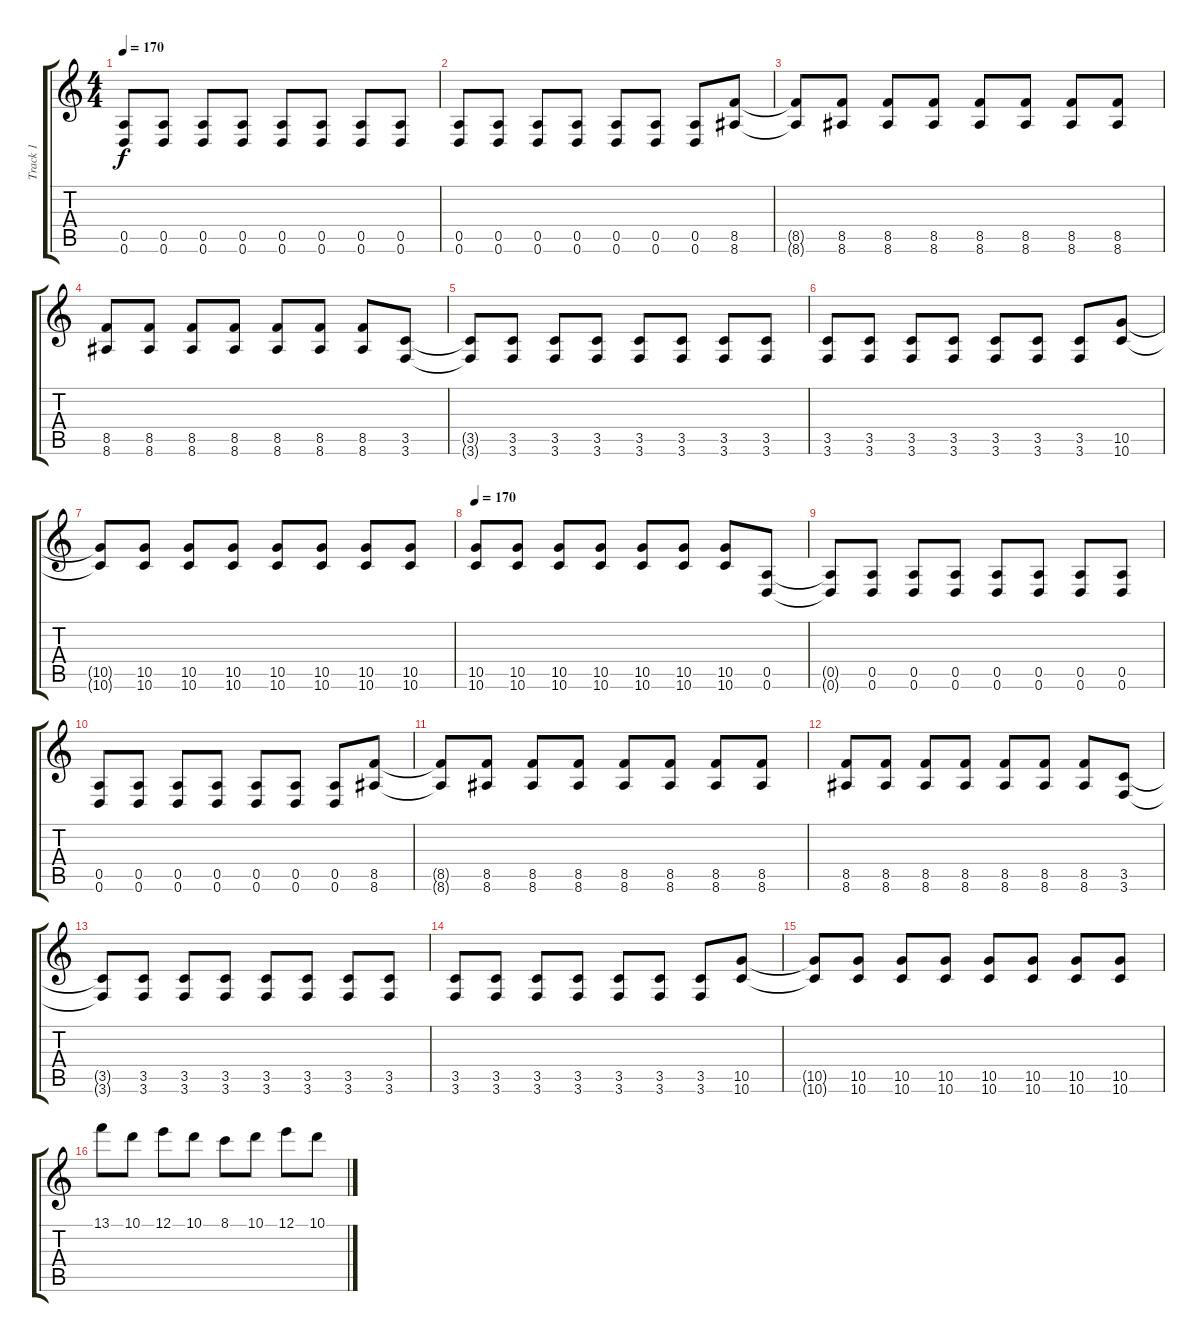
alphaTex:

\track ("Track 1" "Track 1") {instrument distortionguitar}
\staff {score tabs}
\tuning (E4 B3 G3 D3 A2 D2) {hide}
\ts (4 4)
\tempo 170
\clef g2
\ks c
(0.5{t} 0.6{t}).8{dy f} (0.5 0.6).8 (0.5 0.6).8 (0.5 0.6).8 (0.5 0.6).8 (0.5 0.6).8 (0.5 0.6).8 (0.5 0.6).8 |
(0.5 0.6).8 (0.5 0.6).8 (0.5 0.6).8 (0.5 0.6).8 (0.5 0.6).8 (0.5 0.6).8 (0.5 0.6).8 (8.5 8.6).8 |
(8.5{t} 8.6{t}).8 (8.5 8.6).8 (8.5 8.6).8 (8.5 8.6).8 (8.5 8.6).8 (8.5 8.6).8 (8.5 8.6).8 (8.5 8.6).8 |
(8.5 8.6).8 (8.5 8.6).8 (8.5 8.6).8 (8.5 8.6).8 (8.5 8.6).8 (8.5 8.6).8 (8.5 8.6).8 (3.5 3.6).8 |
(3.5{t} 3.6{t}).8 (3.5 3.6).8 (3.5 3.6).8 (3.5 3.6).8 (3.5 3.6).8 (3.5 3.6).8 (3.5 3.6).8 (3.5 3.6).8 |
(3.5 3.6).8 (3.5 3.6).8 (3.5 3.6).8 (3.5 3.6).8 (3.5 3.6).8 (3.5 3.6).8 (3.5 3.6).8 (10.5 10.6).8 |
(10.5{t} 10.6{t}).8 (10.5 10.6).8 (10.5 10.6).8 (10.5 10.6).8 (10.5 10.6).8 (10.5 10.6).8 (10.5 10.6).8 (10.5 10.6).8 |
\tempo 170
(10.5 10.6).8 (10.5 10.6).8 (10.5 10.6).8 (10.5 10.6).8 (10.5 10.6).8 (10.5 10.6).8 (10.5 10.6).8 (0.5 0.6).8 |
(0.5{t} 0.6{t}).8 (0.5 0.6).8 (0.5 0.6).8 (0.5 0.6).8 (0.5 0.6).8 (0.5 0.6).8 (0.5 0.6).8 (0.5 0.6).8 |
(0.5 0.6).8 (0.5 0.6).8 (0.5 0.6).8 (0.5 0.6).8 (0.5 0.6).8 (0.5 0.6).8 (0.5 0.6).8 (8.5 8.6).8 |
(8.5{t} 8.6{t}).8 (8.5 8.6).8 (8.5 8.6).8 (8.5 8.6).8 (8.5 8.6).8 (8.5 8.6).8 (8.5 8.6).8 (8.5 8.6).8 |
(8.5 8.6).8 (8.5 8.6).8 (8.5 8.6).8 (8.5 8.6).8 (8.5 8.6).8 (8.5 8.6).8 (8.5 8.6).8 (3.5 3.6).8 |
(3.5{t} 3.6{t}).8 (3.5 3.6).8 (3.5 3.6).8 (3.5 3.6).8 (3.5 3.6).8 (3.5 3.6).8 (3.5 3.6).8 (3.5 3.6).8 |
(3.5 3.6).8 (3.5 3.6).8 (3.5 3.6).8 (3.5 3.6).8 (3.5 3.6).8 (3.5 3.6).8 (3.5 3.6).8 (10.5 10.6).8 |
(10.5{t} 10.6{t}).8 (10.5 10.6).8 (10.5 10.6).8 (10.5 10.6).8 (10.5 10.6).8 (10.5 10.6).8 (10.5 10.6).8 (10.5 10.6).8 |
13.1.8 10.1.8 12.1.8 10.1.8 8.1.8 10.1.8 12.1.8 10.1.8
